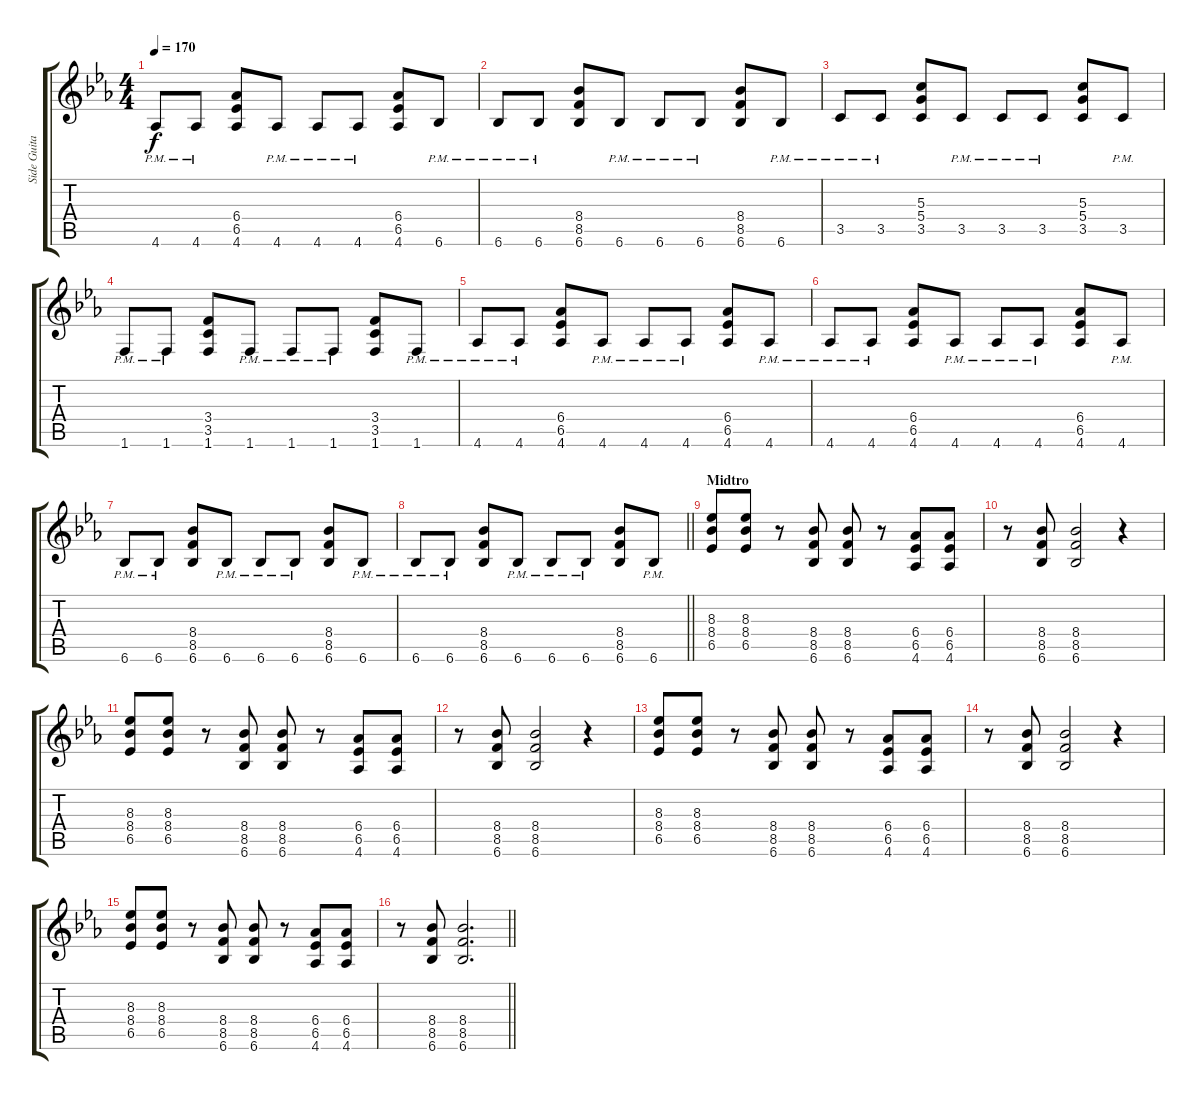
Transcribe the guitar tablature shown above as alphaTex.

\track ("Side Guitar" "Side Guita") {instrument overdrivenguitar}
\staff {score tabs}
\tuning (E4 B3 G3 D3 A2 E2) {hide}
\ts (4 4)
\tempo 170
\clef g2
\ks eb
4.6{pm}.8{dy f} 4.6{pm}.8 (6.4 6.5 4.6).8 4.6{pm}.8 4.6{pm}.8 4.6{pm}.8 (6.4 6.5 4.6).8 6.6{pm}.8 |
6.6{pm}.8 6.6{pm}.8 (8.4 8.5 6.6).8 6.6{pm}.8 6.6{pm}.8 6.6{pm}.8 (8.4 8.5 6.6).8 6.6{pm}.8 |
3.5{pm}.8 3.5{pm}.8 (5.3 5.4 3.5).8 3.5{pm}.8 3.5{pm}.8 3.5{pm}.8 (5.3 5.4 3.5).8 3.5{pm}.8 |
1.6{pm}.8 1.6{pm}.8 (3.4 3.5 1.6).8 1.6{pm}.8 1.6{pm}.8 1.6{pm}.8 (3.4 3.5 1.6).8 1.6{pm}.8 |
4.6{pm}.8 4.6{pm}.8 (6.4 6.5 4.6).8 4.6{pm}.8 4.6{pm}.8 4.6{pm}.8 (6.4 6.5 4.6).8 4.6{pm}.8 |
4.6{pm}.8 4.6{pm}.8 (6.4 6.5 4.6).8 4.6{pm}.8 4.6{pm}.8 4.6{pm}.8 (6.4 6.5 4.6).8 4.6{pm}.8 |
6.6{pm}.8 6.6{pm}.8 (8.4 8.5 6.6).8 6.6{pm}.8 6.6{pm}.8 6.6{pm}.8 (8.4 8.5 6.6).8 6.6{pm}.8 |
\barLineRight lightlight
6.6{pm}.8 6.6{pm}.8 (8.4 8.5 6.6).8 6.6{pm}.8 6.6{pm}.8 6.6{pm}.8 (8.4 8.5 6.6).8 6.6{pm}.8 |
\section ("" "Midtro")
(8.3 8.4 6.5).8 (8.3 8.4 6.5).8 r.8 (8.4 8.5 6.6).8 (8.4 8.5 6.6).8 r.8 (6.4 6.5 4.6).8 (6.4 6.5 4.6).8 |
r.8 (8.4 8.5 6.6).8 (8.4 8.5 6.6).2 r.4 |
(8.3 8.4 6.5).8 (8.3 8.4 6.5).8 r.8 (8.4 8.5 6.6).8 (8.4 8.5 6.6).8 r.8 (6.4 6.5 4.6).8 (6.4 6.5 4.6).8 |
r.8 (8.4 8.5 6.6).8 (8.4 8.5 6.6).2 r.4 |
(8.3 8.4 6.5).8 (8.3 8.4 6.5).8 r.8 (8.4 8.5 6.6).8 (8.4 8.5 6.6).8 r.8 (6.4 6.5 4.6).8 (6.4 6.5 4.6).8 |
r.8 (8.4 8.5 6.6).8 (8.4 8.5 6.6).2 r.4 |
(8.3 8.4 6.5).8 (8.3 8.4 6.5).8 r.8 (8.4 8.5 6.6).8 (8.4 8.5 6.6).8 r.8 (6.4 6.5 4.6).8 (6.4 6.5 4.6).8 |
\barLineRight lightlight
r.8 (8.4 8.5 6.6).8 (8.4 8.5 6.6).2{d}
